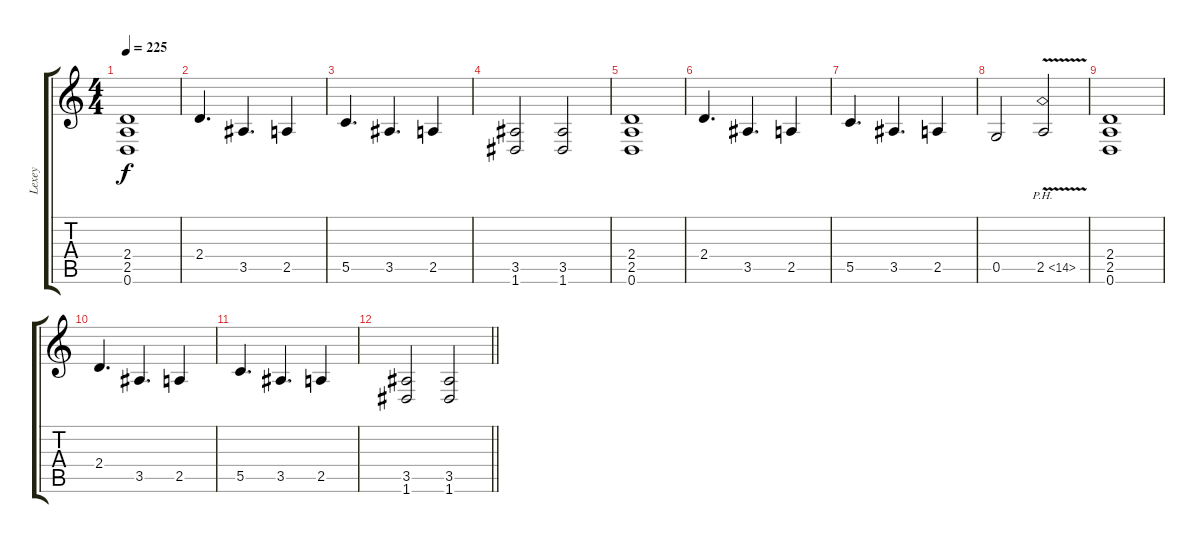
\track ("Lexey" "Lexey") {mute instrument distortionguitar}
\staff {score tabs}
\tuning (D4 A3 F3 C3 G2 D2) {hide}
\ts (4 4)
\tempo 225
\clef g2
\ks c
(2.4 2.5 0.6).1{dy f} |
2.4.4{d} 3.5.4{d} 2.5.4 |
5.5.4{d} 3.5.4{d} 2.5.4 |
(3.5 1.6).2 (3.5 1.6).2 |
(2.4 2.5 0.6).1 |
2.4.4{d} 3.5.4{d} 2.5.4 |
5.5.4{d} 3.5.4{d} 2.5.4 |
0.5.2 2.5{ph 12 v}.2 |
(2.4 2.5 0.6).1 |
2.4.4{d} 3.5.4{d} 2.5.4 |
5.5.4{d} 3.5.4{d} 2.5.4 |
\barLineRight lightlight
(3.5 1.6).2 (3.5 1.6).2
